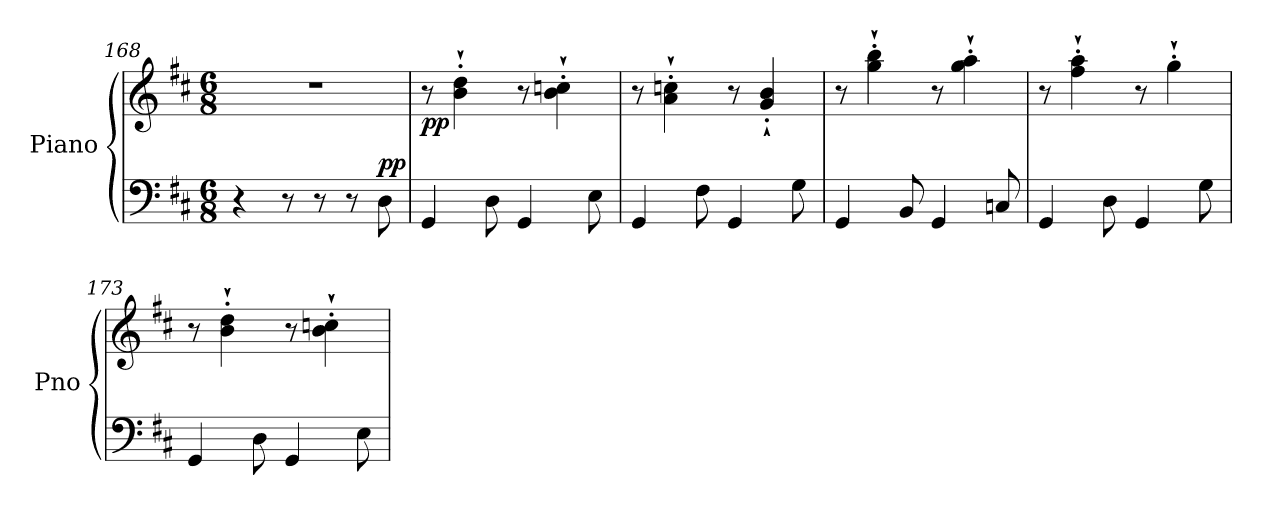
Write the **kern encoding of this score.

**kern	**kern	**dynam
*part1	*part1	*part1
*staff2	*staff1	*staff1/2
*I"Piano	*	*
*I'Pno	*	*
*clefF4	*clefG2	*
*k[f#c#]	*k[f#c#]	*
*D:	*D:	*
*M6/8	*M6/8	*
=168	=168	=168
4r	2.r	.
8r	.	.
8r	.	.
8r	.	.
!	!	!LO:DY:a=2
8D\	.	pp
=169	=169	=169
!	!	!LO:DY:b
4GG/	8r	pp
.	4b\'` 4dd\'`	.
8D\	.	.
4GG/	8r	.
.	4b\'` 4ccn\'`	.
8E\	.	.
=170	=170	=170
4GG/	8r	.
.	4a\'` 4ccn\'`	.
8F#\	.	.
4GG/	8r	.
.	4g/'` 4b/'`	.
8G\	.	.
!!LO:LB:g=z
=171	=171	=171
4GG/	8r	.
.	4gg\'` 4bb\'`	.
8BB/	.	.
4GG/	8r	.
.	4gg\'` 4aa\'`	.
8Cn/	.	.
=172	=172	=172
4GG/	8r	.
.	4ff#\'` 4aa\'`	.
8D\	.	.
4GG/	8r	.
.	4gg'`\	.
8G\	.	.
=173	=173	=173
4GG/	8r	.
.	4b\'` 4dd\'`	.
8D\	.	.
4GG/	8r	.
.	4b\'` 4ccn\'`	.
8E\	.	.
=	=	=
*-	*-	*-
